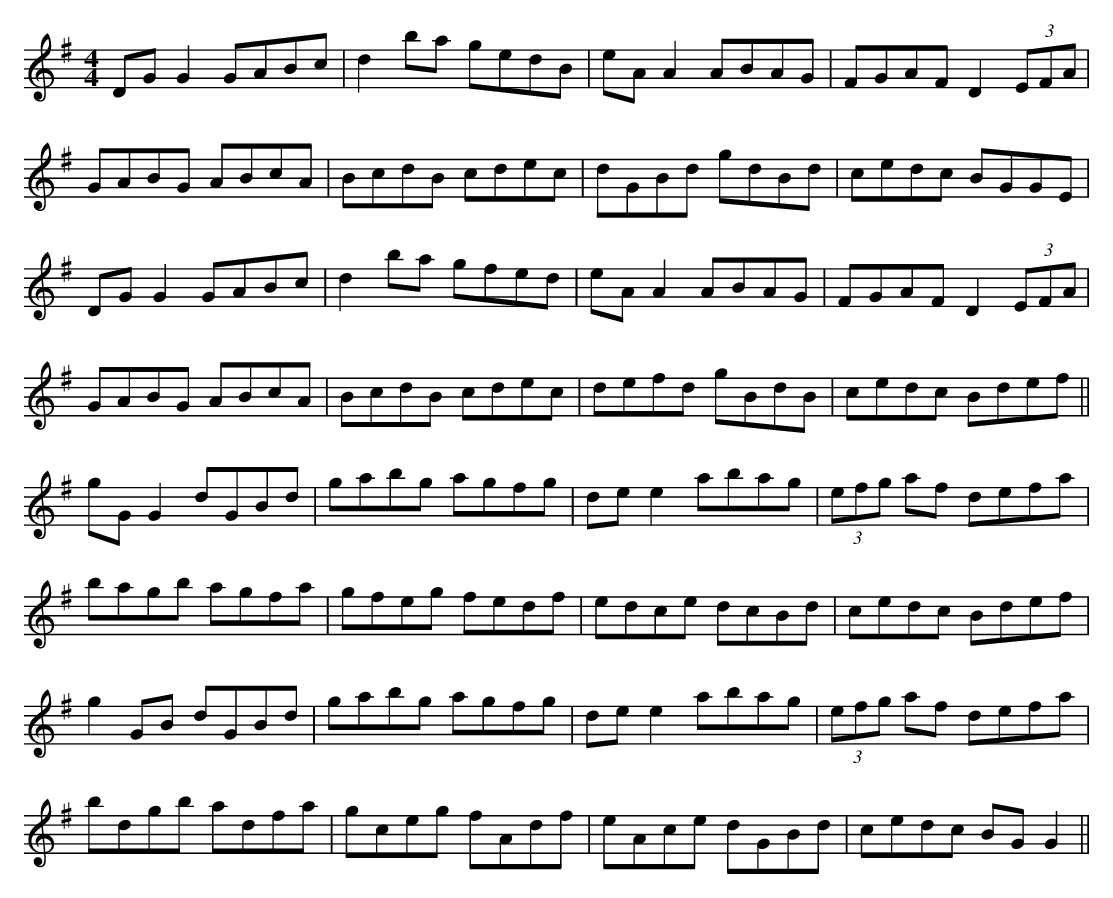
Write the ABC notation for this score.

X:1
M:4/4
K:G
DG G2 GABc|d2 ba gedB|eA A2 ABAG|FGAF D2 (3EFA|
GABG ABcA|BcdB cdec|dGBd gdBd|cedc BGGE|
DG G2 GABc|d2 ba gfed|eA A2 ABAG|FGAF D2 (3EFA|
GABG ABcA|BcdB cdec| defd gBdB|cedc Bdef||
gG G2 dGBd|gabg agfg|de e2 abag|(3 efg af defa|
bagb agfa|gfeg fedf|edce dcBd|cedc Bdef|
g2 GB dGBd|gabg agfg|de e2 abag|(3 efg af defa|
bdgb adfa|gceg fAdf|eAce dGBd|cedc BG G2||
